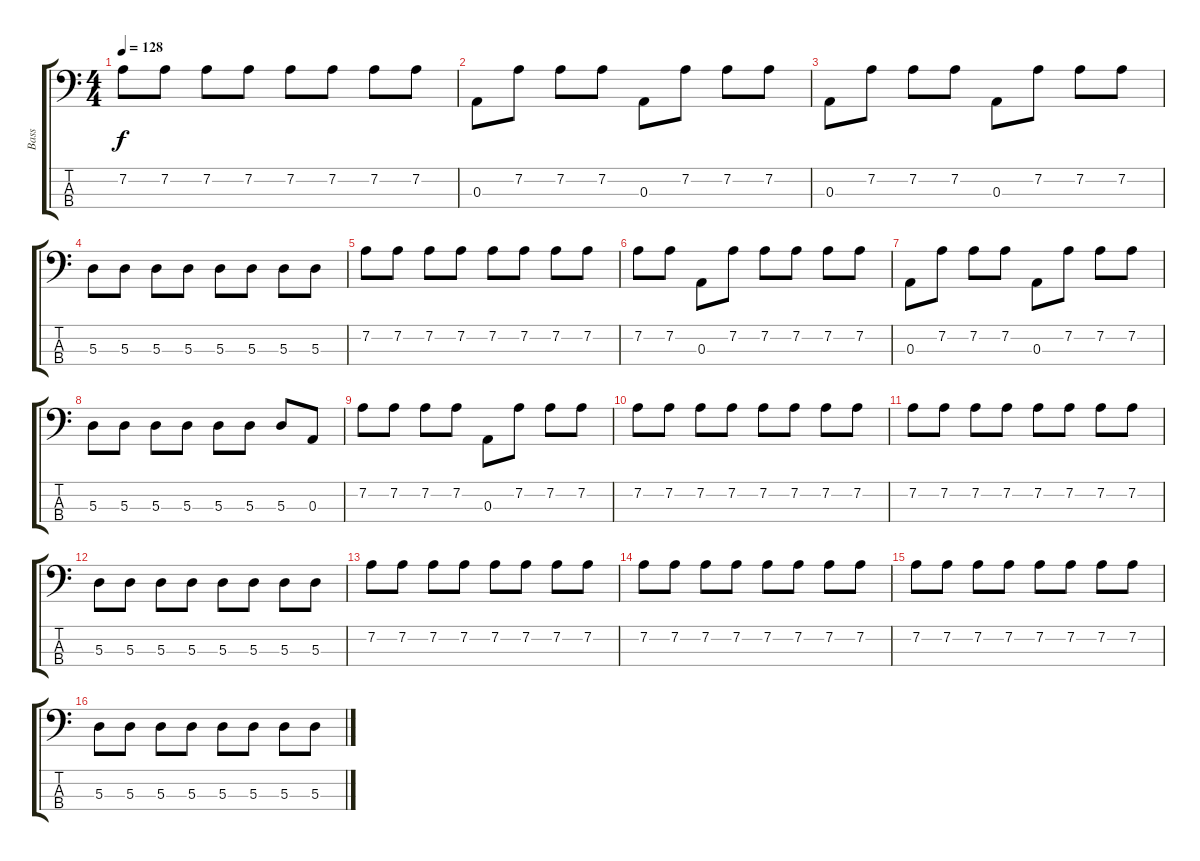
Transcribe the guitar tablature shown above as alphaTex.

\track ("Bass" "Bass") {instrument electricbassfinger}
\staff {score tabs}
\tuning (G2 D2 A1 E1) {hide}
\ts (4 4)
\tempo 128
\clef f4
\ks c
7.2.8{dy f} 7.2.8 7.2.8 7.2.8 7.2.8 7.2.8 7.2.8 7.2.8 |
0.3.8 7.2.8 7.2.8 7.2.8 0.3.8 7.2.8 7.2.8 7.2.8 |
0.3.8 7.2.8 7.2.8 7.2.8 0.3.8 7.2.8 7.2.8 7.2.8 |
5.3.8 5.3.8 5.3.8 5.3.8 5.3.8 5.3.8 5.3.8 5.3.8 |
7.2.8 7.2.8 7.2.8 7.2.8 7.2.8 7.2.8 7.2.8 7.2.8 |
7.2.8 7.2.8 0.3.8 7.2.8 7.2.8 7.2.8 7.2.8 7.2.8 |
0.3.8 7.2.8 7.2.8 7.2.8 0.3.8 7.2.8 7.2.8 7.2.8 |
5.3.8 5.3.8 5.3.8 5.3.8 5.3.8 5.3.8 5.3.8 0.3.8 |
7.2.8 7.2.8 7.2.8 7.2.8 0.3.8 7.2.8 7.2.8 7.2.8 |
7.2.8 7.2.8 7.2.8 7.2.8 7.2.8 7.2.8 7.2.8 7.2.8 |
7.2.8 7.2.8 7.2.8 7.2.8 7.2.8 7.2.8 7.2.8 7.2.8 |
5.3.8 5.3.8 5.3.8 5.3.8 5.3.8 5.3.8 5.3.8 5.3.8 |
7.2.8 7.2.8 7.2.8 7.2.8 7.2.8 7.2.8 7.2.8 7.2.8 |
7.2.8 7.2.8 7.2.8 7.2.8 7.2.8 7.2.8 7.2.8 7.2.8 |
7.2.8 7.2.8 7.2.8 7.2.8 7.2.8 7.2.8 7.2.8 7.2.8 |
5.3.8 5.3.8 5.3.8 5.3.8 5.3.8 5.3.8 5.3.8 5.3.8
